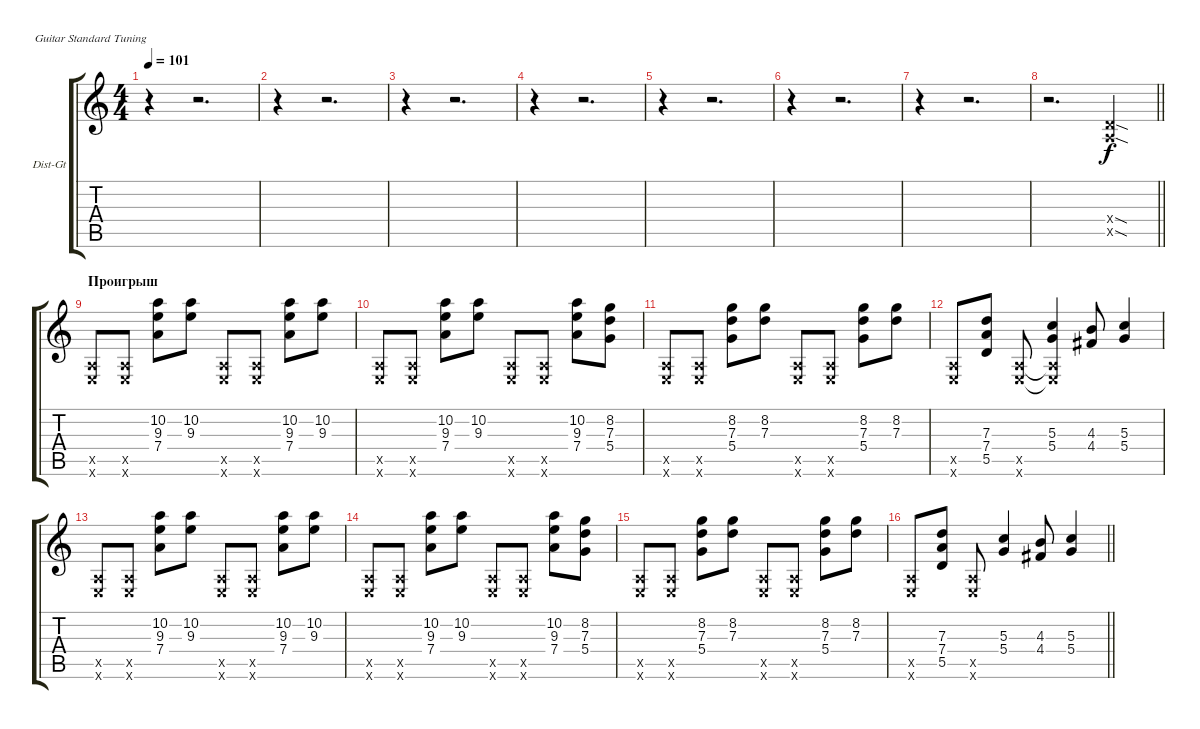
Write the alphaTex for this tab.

\bracketExtendMode groupsimilarinstruments
\firstSystemTrackNameOrientation horizontal
\otherSystemsTrackNameOrientation horizontal
\track ("Ю.Каспарян (перегруженая гитара)" "Dist-Gt") {instrument overdrivenguitar}
\staff {score tabs}
\tuning (E4 B3 G3 D3 A2 E2)
\ts (4 4)
\tempo 101
\clef g2
\ks c
r.4{dy f} r.2{d} |
r.4 r.2{d} |
r.4 r.2{d} |
r.4 r.2{d} |
r.4 r.2{d} |
r.4 r.2{d} |
r.4 r.2{d} |
\barLineRight lightlight
r.2{d} (0.4{sod x} 0.5{sod x}).4 |
\section ("" "Проигрыш")
(0.5{x} 0.6{x}).8 (0.5{x} 0.6{x}).8 (10.2 9.3 7.4).8 (10.2 9.3).8 (0.5{x} 0.6{x}).8 (0.5{x} 0.6{x}).8 (10.2 9.3 7.4).8 (10.2 9.3).8 |
(0.5{x} 0.6{x}).8 (0.5{x} 0.6{x}).8 (10.2 9.3 7.4).8 (10.2 9.3).8 (0.5{x} 0.6{x}).8 (0.5{x} 0.6{x}).8 (10.2 9.3 7.4).8 (8.2 7.3 5.4).8 |
(0.5{x} 0.6{x}).8 (0.5{x} 0.6{x}).8 (8.2 7.3 5.4).8 (8.2 7.3).8 (0.5{x} 0.6{x}).8 (0.5{x} 0.6{x}).8 (8.2 7.3 5.4).8 (8.2 7.3).8 |
(0.5{x} 0.6{x}).8 (7.3 7.4 5.5).8 (0.5{x} 0.6{x}).8 (5.3 5.4 0.5{x t} 0.6{x t}).4 (4.3 4.4).8 (5.3 5.4).4 |
(0.5{x} 0.6{x}).8 (0.5{x} 0.6{x}).8 (10.2 9.3 7.4).8 (10.2 9.3).8 (0.5{x} 0.6{x}).8 (0.5{x} 0.6{x}).8 (10.2 9.3 7.4).8 (10.2 9.3).8 |
(0.5{x} 0.6{x}).8 (0.5{x} 0.6{x}).8 (10.2 9.3 7.4).8 (10.2 9.3).8 (0.5{x} 0.6{x}).8 (0.5{x} 0.6{x}).8 (10.2 9.3 7.4).8 (8.2 7.3 5.4).8 |
(0.5{x} 0.6{x}).8 (0.5{x} 0.6{x}).8 (8.2 7.3 5.4).8 (8.2 7.3).8 (0.5{x} 0.6{x}).8 (0.5{x} 0.6{x}).8 (8.2 7.3 5.4).8 (8.2 7.3).8 |
\barLineRight lightlight
(0.5{x} 0.6{x}).8 (7.3 7.4 5.5).8 (0.5{x} 0.6{x}).8 (5.3 5.4).4 (4.3 4.4).8 (5.3 5.4).4
